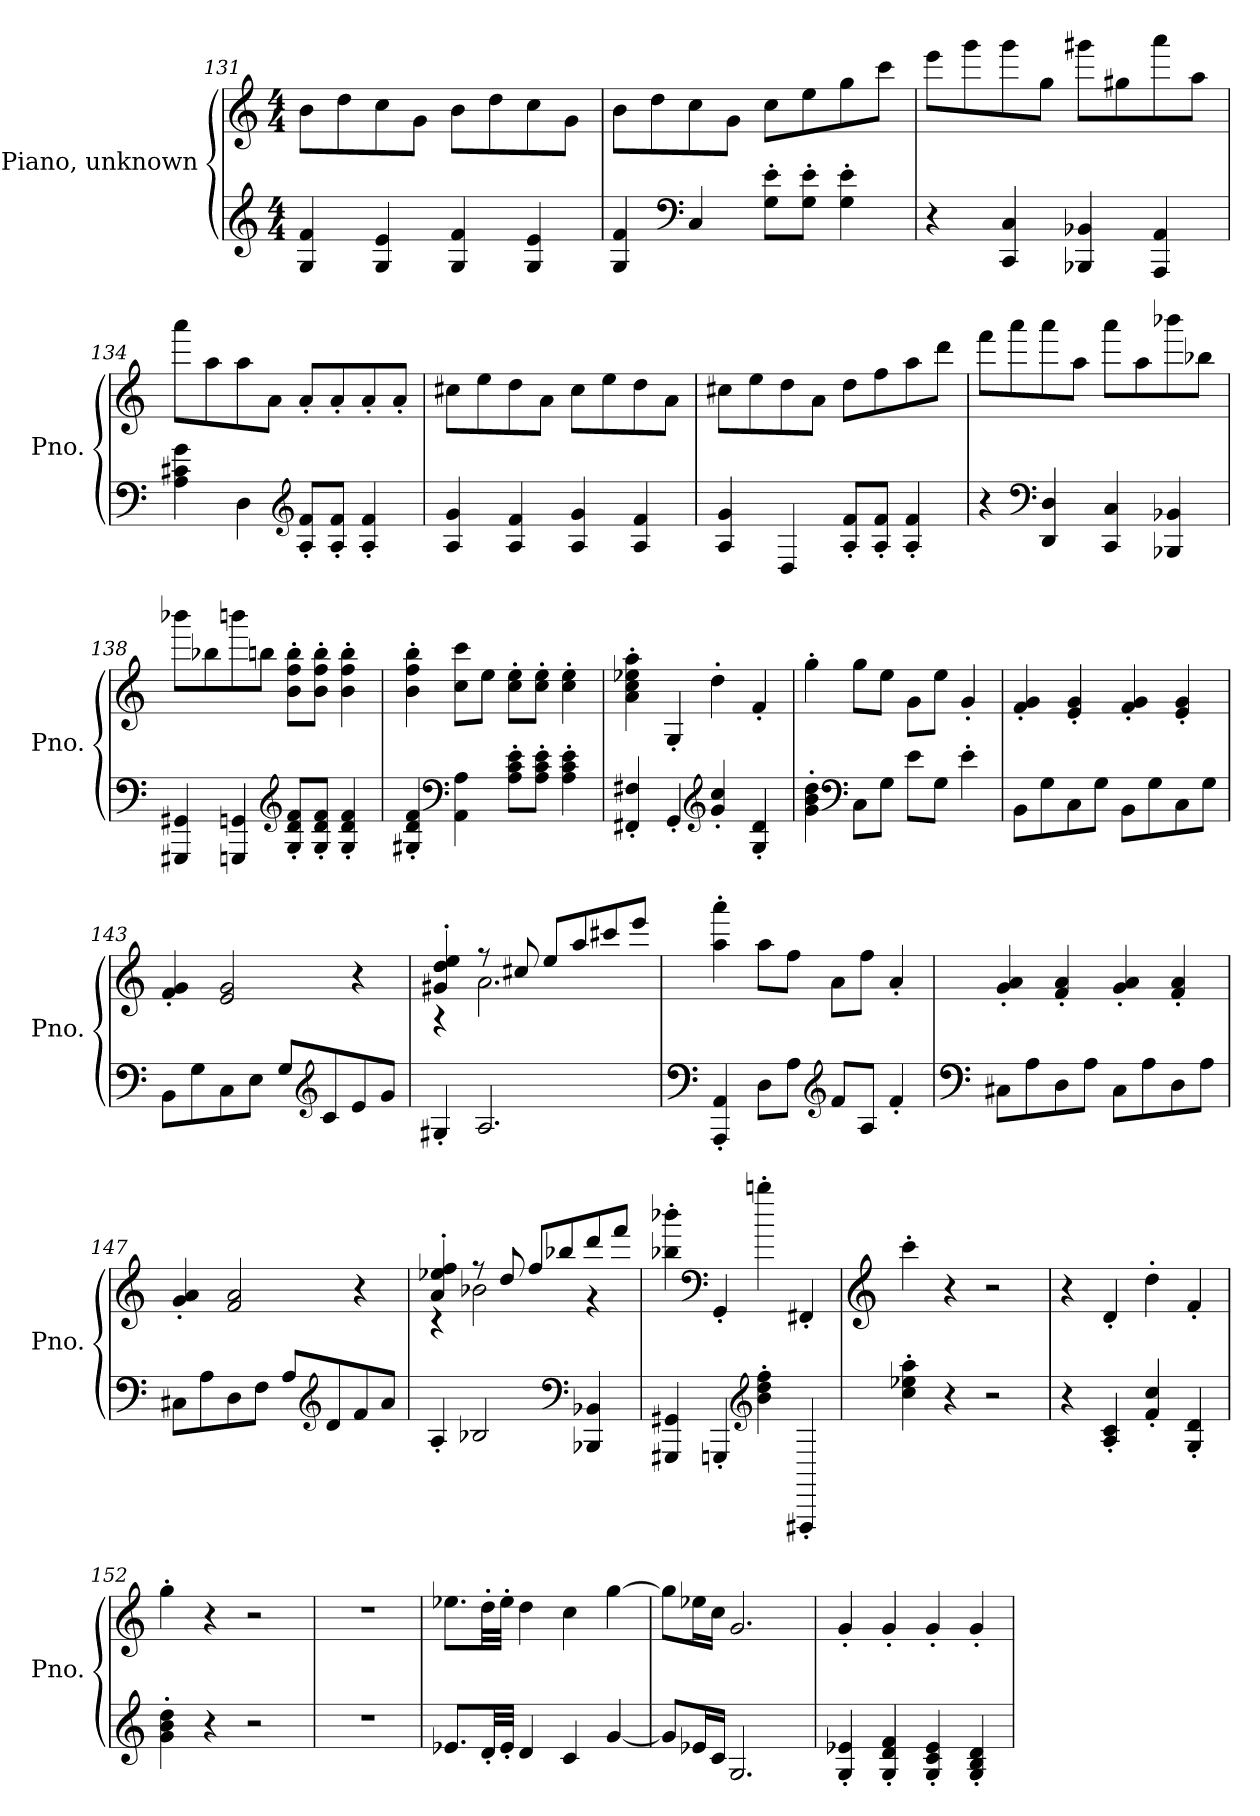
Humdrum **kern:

**kern	**kern
*part1	*part1
*staff2	*staff1
*I"Piano, unknown	*
*I'Pno.	*
*clefG2	*clefG2
*k[]	*k[]
*M4/4	*M4/4
=131	=131
4G/ 4f/	8b\L
.	8dd\
4G/ 4e/	8cc\
.	8g\J
4G/ 4f/	8b\L
.	8dd\
4G/ 4e/	8cc\
.	8g\J
!!LO:LB:g=z
=132	=132
4G/ 4f/	8b\L
.	8dd\
*clefF4	*
4C/	8cc\
.	8g\J
8G\' 8e\'L	8cc\L
8G\' 8e\'J	8ee\
4G\' 4e\'	8gg\
.	8ccc\J
=133	=133
4r	8eee\L
.	8ggg\
4CC/ 4C/	8ggg\
.	8gg\J
4BBB-X/ 4BB-X/	8ggg#X\L
.	8gg#X\
4AAA/ 4AA/	8aaa\
.	8aa\J
=134	=134
4A\ 4c#X\ 4g\	8aaa\L
.	8aa\
4D\	8aa\
.	8a\J
*clefG2	*
8A/' 8f/'L	8a'/L
8A/' 8f/'J	8a'/
4A/' 4f/'	8a'/
.	8a'/J
=135	=135
4A/ 4g/	8cc#X\L
.	8ee\
4A/ 4f/	8dd\
.	8a\J
4A/ 4g/	8cc#\L
.	8ee\
4A/ 4f/	8dd\
.	8a\J
!!LO:LB:g=z
=136	=136
4A/ 4g/	8cc#X\L
.	8ee\
4D/	8dd\
.	8a\J
8A/' 8f/'L	8dd\L
8A/' 8f/'J	8ff\
4A/' 4f/'	8aa\
.	8ddd\J
=137	=137
4r	8fff\L
.	8aaa\
*clefF4	*
4DD/ 4D/	8aaa\
.	8aa\J
4CC/ 4C/	8aaa\L
.	8aa\
4BBB-X/ 4BB-X/	8bbb-X\
.	8bb-X\J
=138	=138
4GGG#X/ 4GG#X/	8bbb-X\L
.	8bb-X\
4GGGn/ 4GGn/	8bbbn\
.	8bbn\J
*clefG2	*
8G/' 8d/' 8f/'L	8b\' 8ff\' 8bb\'L
8G/' 8d/' 8f/'J	8b\' 8ff\' 8bb\'J
4G/' 4d/' 4f/'	4b\' 4ff\' 4bb\'
=139	=139
4G#X/' 4d/' 4f/'	4b\' 4ff\' 4bb\'
*clefF4	*
4AA\ 4A\	8cc\ 8ccc\L
.	8ee\J
8A\' 8c\' 8e\'L	8cc\' 8ee\'L
8A\' 8c\' 8e\'J	8cc\' 8ee\'J
4A\' 4c\' 4e\'	4cc\' 4ee\'
!!LO:LB:g=z
=140	=140
4FF#X/' 4F#X/'	4a\' 4cc\' 4ee-X\' 4aa\'
4GG'/	4G'/
*clefG2	*
4g/' 4cc/'	4dd'\
4G/' 4d/'	4f'/
=141	=141
4g\' 4b\' 4dd\'	4gg'\
*clefF4	*
8C\L	8gg\L
8G\J	8ee\J
8e\L	8g\L
8G\J	8ee\J
4e'\	4g'/
=142	=142
8BB\L	4f/' 4g/'
8G\	.
8C\	4e/' 4g/'
8G\J	.
8BB\L	4f/' 4g/'
8G\	.
8C\	4e/' 4g/'
8G\J	.
=143	=143
8BB\L	4f/' 4g/'
8G\	.
8C\	2e/ 2g/
8E\J	.
8G/L	.
*clefG2	*
8c/	.
8e/	4r
8g/J	.
!!LO:LB:g=z
=144	=144
*	*^
4G#X'/	4g#X/' 4dd/' 4ee/'	4r
2.A/	8r	2.a\
.	8cc#X/	.
.	8ee/L	.
.	8aa/	.
.	8ccc#X/	.
.	8eee/J	.
*	*v	*v
=145	=145
*clefF4	*
4AAA/' 4AA/'	4aa\' 4aaa\'
8D\L	8aa\L
8A\J	8ff\J
*clefG2	*
8f/L	8a\L
8A/J	8ff\J
4f'/	4a'/
=146	=146
*clefF4	*
8C#X\L	4g/' 4a/'
8A\	.
8D\	4f/' 4a/'
8A\J	.
8C#\L	4g/' 4a/'
8A\	.
8D\	4f/' 4a/'
8A\J	.
=147	=147
8C#X\L	4g/' 4a/'
8A\	.
8D\	2f/ 2a/
8F\J	.
8A/L	.
*clefG2	*
8d/	.
8f/	4r
8a/J	.
!!LO:LB:g=z
=148	=148
*	*^
4A'/	4a/' 4ee-X/' 4ff/'	4r
2B-X/	8r	2b-X\
.	8dd/	.
.	8ff/L	.
.	8bb-X/	.
*clefF4	*	*
4BBB-X/ 4BB-X/	8ddd/	4r
.	8fff/J	.
*	*v	*v
=149	=149
4GGG#X/ 4GG#X/	4bb-X\' 4bbb-X\'
*	*clefF4
4GGGn'/	4GG'/
*clefG2	*
4b\' 4dd\' 4ff\'	4bbn'\
4FFF#X'/	4FF#X'/
=150	=150
*	*clefG2
4cc\' 4ee-X\' 4aa\'	4ccc'\
4r	4r
2r	2r
=151	=151
4r	4r
4A/' 4c/'	4d'/
4f/' 4cc/'	4dd'\
4G/' 4d/'	4f'/
=152	=152
4g\' 4b\' 4dd\'	4gg'\
4r	4r
2r	2r
=153	=153
1r	1r
!!LO:PB:g=z
=154	=154
8.e-X/L	8.ee-X\L
32d'/LL	32dd'\LL
32e-'/JJJ	32ee-'\JJJ
4d/	4dd\
4c/	4cc\
[4g/	[4gg\
=155	=155
8g/L]	8gg\L]
16e-X/L	16ee-X\L
16c/JJ	16cc\JJ
2.G/	2.g/
=156	=156
4G/' 4e-X/'	4g'/
4G/' 4d/' 4f/'	4g'/
4G/' 4c/' 4e-/'	4g'/
4G/' 4B/' 4d/'	4g'/
=	=
*-	*-
